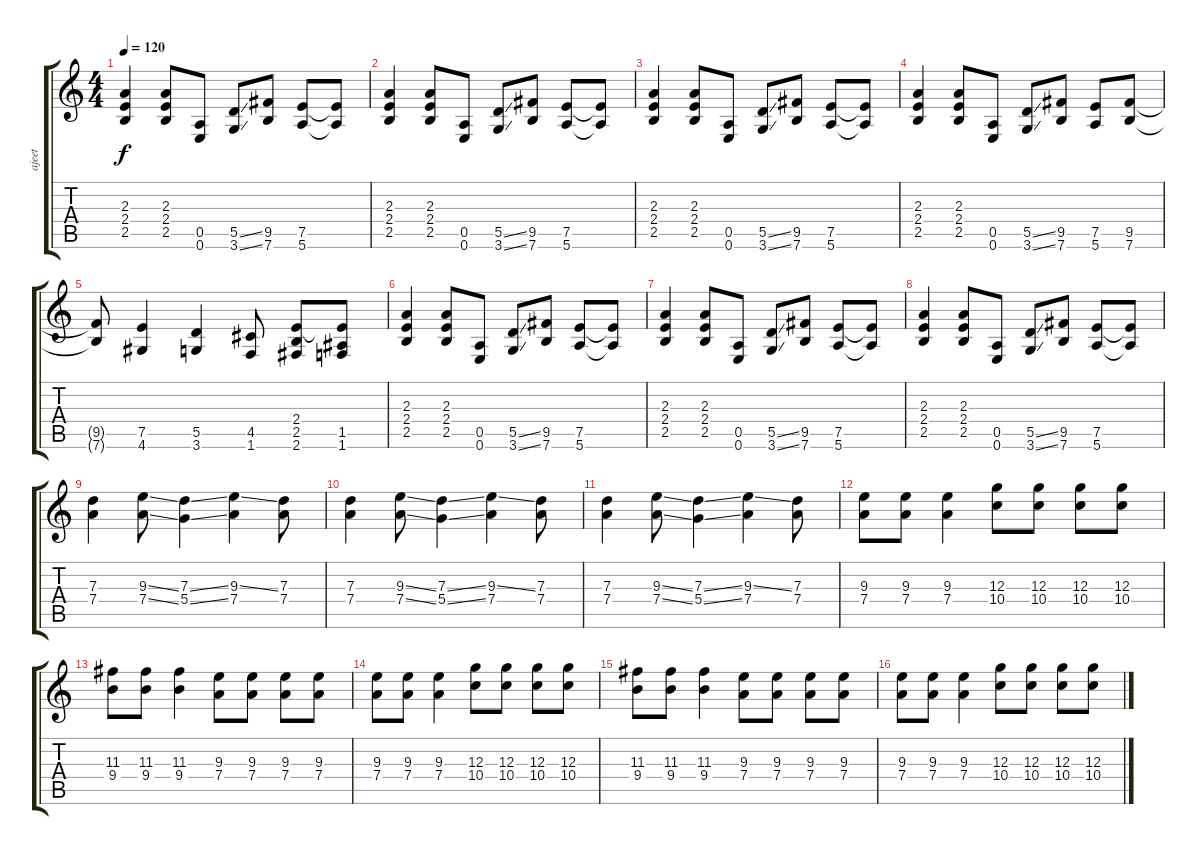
\track ("ajeet" "ajeet") {instrument distortionguitar}
\staff {score tabs}
\tuning (E4 B3 G3 D3 A2 E2) {hide}
\ts (4 4)
\tempo 120
\clef g2
\ks c
(2.3 2.4 2.5).4{dy f} (2.3 2.4 2.5).8 (0.5 0.6).8 (5.5{ss} 3.6{ss}).8 (9.5 7.6).8 (7.5 5.6).8 (7.5{t} 5.6{t}).8 |
(2.3 2.4 2.5).4 (2.3 2.4 2.5).8 (0.5 0.6).8 (5.5{ss} 3.6{ss}).8 (9.5 7.6).8 (7.5 5.6).8 (7.5{t} 5.6{t}).8 |
(2.3 2.4 2.5).4 (2.3 2.4 2.5).8 (0.5 0.6).8 (5.5{ss} 3.6{ss}).8 (9.5 7.6).8 (7.5 5.6).8 (7.5{t} 5.6{t}).8 |
(2.3 2.4 2.5).4 (2.3 2.4 2.5).8 (0.5 0.6).8 (5.5{ss} 3.6{ss}).8 (9.5 7.6).8 (7.5 5.6).8 (9.5 7.6).8 |
(9.5{t} 7.6{t}).8 (7.5 4.6).4 (5.5 3.6).4 (4.5 1.6).8 (2.4 2.5 2.6).8 (2.4{t} 1.5 1.6).8 |
(2.3 2.4 2.5).4 (2.3 2.4 2.5).8 (0.5 0.6).8 (5.5{ss} 3.6{ss}).8 (9.5 7.6).8 (7.5 5.6).8 (7.5{t} 5.6{t}).8 |
(2.3 2.4 2.5).4 (2.3 2.4 2.5).8 (0.5 0.6).8 (5.5{ss} 3.6{ss}).8 (9.5 7.6).8 (7.5 5.6).8 (7.5{t} 5.6{t}).8 |
(2.3 2.4 2.5).4 (2.3 2.4 2.5).8 (0.5 0.6).8 (5.5{ss} 3.6{ss}).8 (9.5 7.6).8 (7.5 5.6).8 (7.5{t} 5.6{t}).8 |
(7.3 7.4).4 (9.3{ss} 7.4{ss}).8 (7.3{ss} 5.4{ss}).4 (9.3{ss} 7.4).4 (7.3 7.4).8 |
(7.3 7.4).4 (9.3{ss} 7.4{ss}).8 (7.3{ss} 5.4{ss}).4 (9.3{ss} 7.4).4 (7.3 7.4).8 |
(7.3 7.4).4 (9.3{ss} 7.4{ss}).8 (7.3{ss} 5.4{ss}).4 (9.3{ss} 7.4).4 (7.3 7.4).8 |
(9.3 7.4).8 (9.3 7.4).8 (9.3 7.4).4 (12.3 10.4).8 (12.3 10.4).8 (12.3 10.4).8 (12.3 10.4).8 |
(11.3 9.4).8 (11.3 9.4).8 (11.3 9.4).4 (9.3 7.4).8 (9.3 7.4).8 (9.3 7.4).8 (9.3 7.4).8 |
(9.3 7.4).8 (9.3 7.4).8 (9.3 7.4).4 (12.3 10.4).8 (12.3 10.4).8 (12.3 10.4).8 (12.3 10.4).8 |
(11.3 9.4).8 (11.3 9.4).8 (11.3 9.4).4 (9.3 7.4).8 (9.3 7.4).8 (9.3 7.4).8 (9.3 7.4).8 |
(9.3 7.4).8 (9.3 7.4).8 (9.3 7.4).4 (12.3 10.4).8 (12.3 10.4).8 (12.3 10.4).8 (12.3 10.4).8
